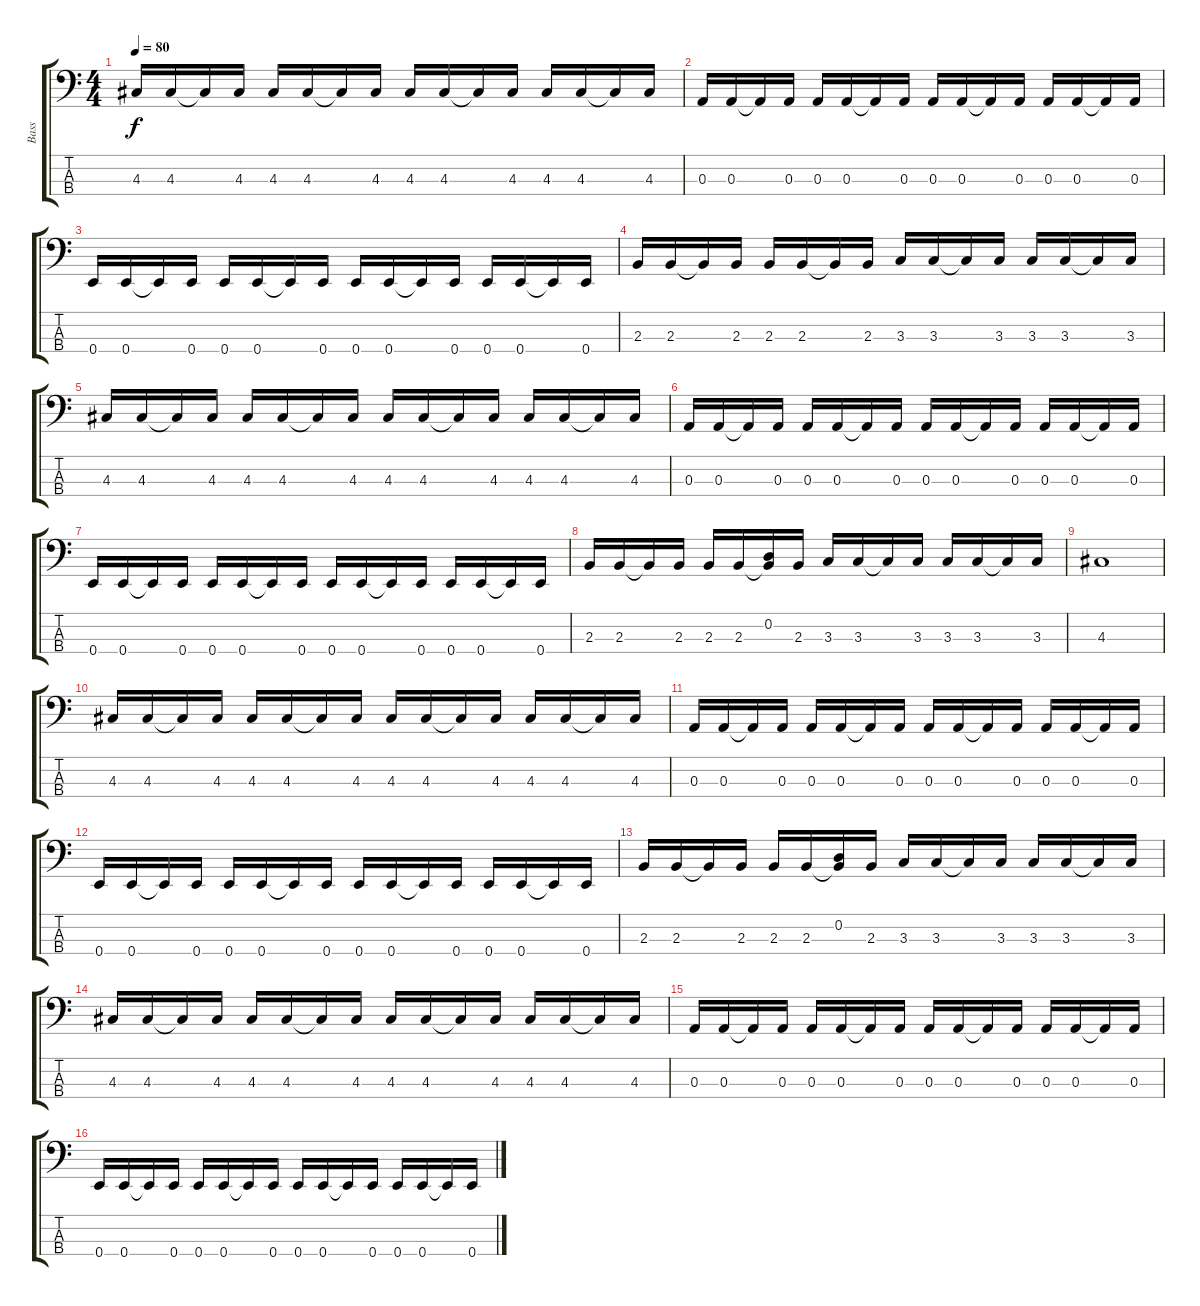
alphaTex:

\track ("Bass" "Bass") {instrument electricbassfinger}
\staff {score tabs}
\tuning (G2 D2 A1 E1) {hide}
\ts (4 4)
\tempo 80
\clef f4
\ks c
4.3.16{dy f} 4.3.16 4.3{t}.16 4.3.16 4.3.16 4.3.16 4.3{t}.16 4.3.16 4.3.16 4.3.16 4.3{t}.16 4.3.16 4.3.16 4.3.16 4.3{t}.16 4.3.16 |
0.3.16 0.3.16 0.3{t}.16 0.3.16 0.3.16 0.3.16 0.3{t}.16 0.3.16 0.3.16 0.3.16 0.3{t}.16 0.3.16 0.3.16 0.3.16 0.3{t}.16 0.3.16 |
0.4.16 0.4.16 0.4{t}.16 0.4.16 0.4.16 0.4.16 0.4{t}.16 0.4.16 0.4.16 0.4.16 0.4{t}.16 0.4.16 0.4.16 0.4.16 0.4{t}.16 0.4.16 |
2.3.16 2.3.16 2.3{t}.16 2.3.16 2.3.16 2.3.16 2.3{t}.16 2.3.16 3.3.16 3.3.16 3.3{t}.16 3.3.16 3.3.16 3.3.16 3.3{t}.16 3.3.16 |
4.3.16 4.3.16 4.3{t}.16 4.3.16 4.3.16 4.3.16 4.3{t}.16 4.3.16 4.3.16 4.3.16 4.3{t}.16 4.3.16 4.3.16 4.3.16 4.3{t}.16 4.3.16 |
0.3.16 0.3.16 0.3{t}.16 0.3.16 0.3.16 0.3.16 0.3{t}.16 0.3.16 0.3.16 0.3.16 0.3{t}.16 0.3.16 0.3.16 0.3.16 0.3{t}.16 0.3.16 |
0.4.16 0.4.16 0.4{t}.16 0.4.16 0.4.16 0.4.16 0.4{t}.16 0.4.16 0.4.16 0.4.16 0.4{t}.16 0.4.16 0.4.16 0.4.16 0.4{t}.16 0.4.16 |
2.3.16 2.3.16 2.3{t}.16 2.3.16 2.3.16 2.3.16 (0.2 2.3{t}).16 2.3.16 3.3.16 3.3.16 3.3{t}.16 3.3.16 3.3.16 3.3.16 3.3{t}.16 3.3.16 |
4.3.1 |
4.3.16 4.3.16 4.3{t}.16 4.3.16 4.3.16 4.3.16 4.3{t}.16 4.3.16 4.3.16 4.3.16 4.3{t}.16 4.3.16 4.3.16 4.3.16 4.3{t}.16 4.3.16 |
0.3.16 0.3.16 0.3{t}.16 0.3.16 0.3.16 0.3.16 0.3{t}.16 0.3.16 0.3.16 0.3.16 0.3{t}.16 0.3.16 0.3.16 0.3.16 0.3{t}.16 0.3.16 |
0.4.16 0.4.16 0.4{t}.16 0.4.16 0.4.16 0.4.16 0.4{t}.16 0.4.16 0.4.16 0.4.16 0.4{t}.16 0.4.16 0.4.16 0.4.16 0.4{t}.16 0.4.16 |
2.3.16 2.3.16 2.3{t}.16 2.3.16 2.3.16 2.3.16 (0.2 2.3{t}).16 2.3.16 3.3.16 3.3.16 3.3{t}.16 3.3.16 3.3.16 3.3.16 3.3{t}.16 3.3.16 |
4.3.16 4.3.16 4.3{t}.16 4.3.16 4.3.16 4.3.16 4.3{t}.16 4.3.16 4.3.16 4.3.16 4.3{t}.16 4.3.16 4.3.16 4.3.16 4.3{t}.16 4.3.16 |
0.3.16 0.3.16 0.3{t}.16 0.3.16 0.3.16 0.3.16 0.3{t}.16 0.3.16 0.3.16 0.3.16 0.3{t}.16 0.3.16 0.3.16 0.3.16 0.3{t}.16 0.3.16 |
0.4.16 0.4.16 0.4{t}.16 0.4.16 0.4.16 0.4.16 0.4{t}.16 0.4.16 0.4.16 0.4.16 0.4{t}.16 0.4.16 0.4.16 0.4.16 0.4{t}.16 0.4.16
